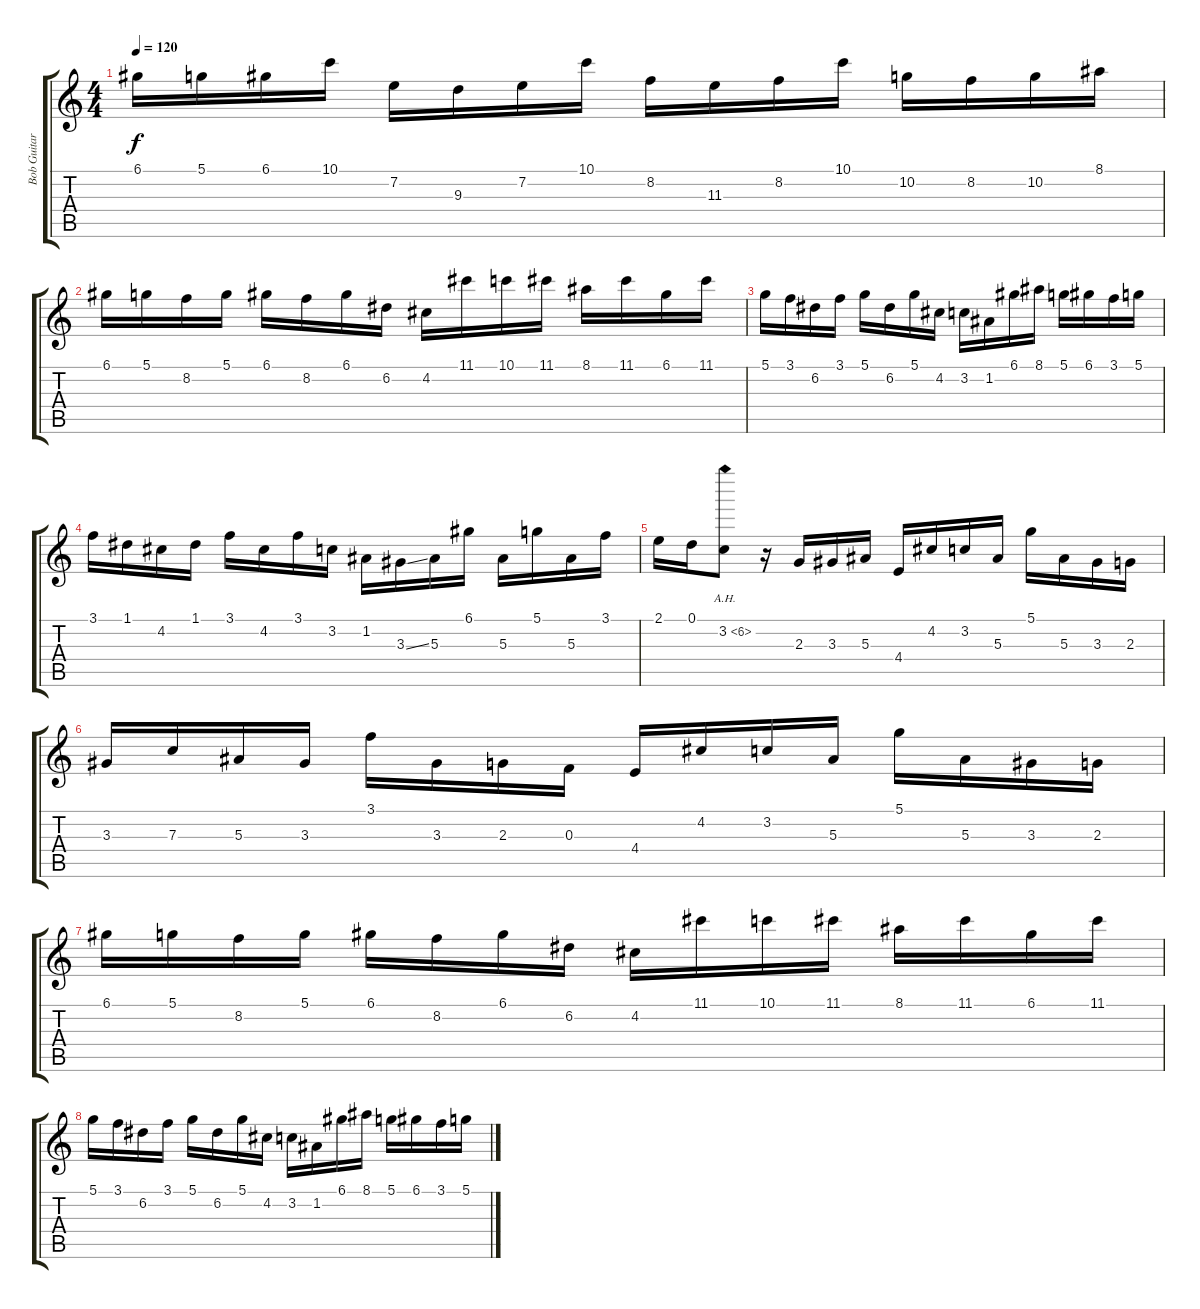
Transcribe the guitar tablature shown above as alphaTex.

\track ("Bob Guitar" "Bob Guitar") {instrument overdrivenguitar}
\staff {score tabs}
\tuning (D4 A3 F3 C3 G2 D2) {hide}
\ts (4 4)
\tempo 120
\clef g2
\ks c
6.1.16{dy f} 5.1.16 6.1.16 10.1.16 7.2.16 9.3.16 7.2.16 10.1.16 8.2.16 11.3.16 8.2.16 10.1.16 10.2.16 8.2.16 10.2.16 8.1.16 |
6.1.16 5.1.16 8.2.16 5.1.16 6.1.16 8.2.16 6.1.16 6.2.16 4.2.16 11.1.16 10.1.16 11.1.16 8.1.16 11.1.16 6.1.16 11.1.16 |
5.1.16 3.1.16 6.2.16 3.1.16 5.1.16 6.2.16 5.1.16 4.2.16 3.2.16 1.2.16 6.1.16 8.1.16 5.1.16 6.1.16 3.1.16 5.1.16 |
3.1.16 1.1.16 4.2.16 1.1.16 3.1.16 4.2.16 3.1.16 3.2.16 1.2.16 3.3{ss}.16 5.3.16 6.1.16 5.3.16 5.1.16 5.3.16 3.1.16 |
2.1.16 0.1.16 3.2{ah 3}.8 r.16 2.3.16 3.3.16 5.3.16 4.4.16 4.2.16 3.2.16 5.3.16 5.1.16 5.3.16 3.3.16 2.3.16 |
3.3.16 7.3.16 5.3.16 3.3.16 3.1.16 3.3.16 2.3.16 0.3.16 4.4.16 4.2.16 3.2.16 5.3.16 5.1.16 5.3.16 3.3.16 2.3.16 |
6.1.16 5.1.16 8.2.16 5.1.16 6.1.16 8.2.16 6.1.16 6.2.16 4.2.16 11.1.16 10.1.16 11.1.16 8.1.16 11.1.16 6.1.16 11.1.16 |
5.1.16 3.1.16 6.2.16 3.1.16 5.1.16 6.2.16 5.1.16 4.2.16 3.2.16 1.2.16 6.1.16 8.1.16 5.1.16 6.1.16 3.1.16 5.1.16
